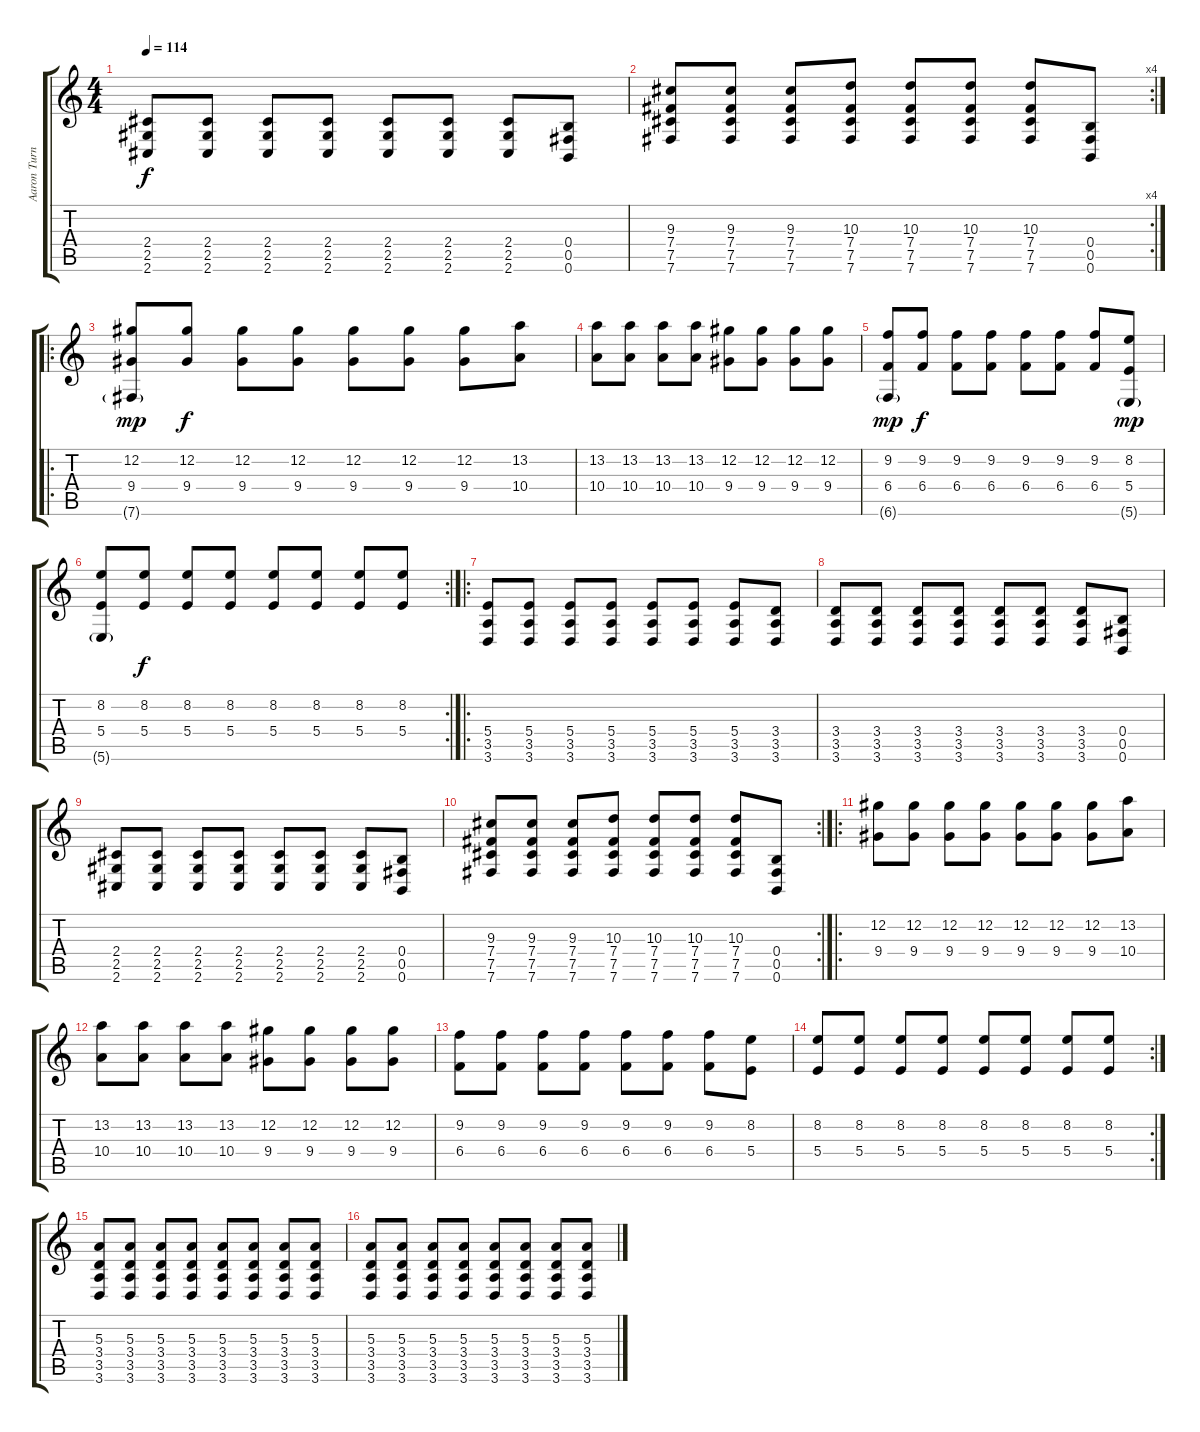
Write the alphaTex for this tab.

\track ("Aaron Turner" "Aaron Turn") {instrument distortionguitar}
\staff {score tabs}
\tuning (Db4 Ab3 E3 B2 Gb2 B1) {hide}
\ts (4 4)
\tempo 114
\clef g2
\ks c
(2.4 2.5 2.6).8{dy f} (2.4 2.5 2.6).8 (2.4 2.5 2.6).8 (2.4 2.5 2.6).8 (2.4 2.5 2.6).8 (2.4 2.5 2.6).8 (2.4 2.5 2.6).8 (0.4 0.5 0.6).8 |
\rc 4
(9.3 7.4 7.5 7.6).8 (9.3 7.4 7.5 7.6).8 (9.3 7.4 7.5 7.6).8 (10.3 7.4 7.5 7.6).8 (10.3 7.4 7.5 7.6).8 (10.3 7.4 7.5 7.6).8 (10.3 7.4 7.5 7.6).8 (0.4 0.5 0.6).8 |
\ro
(12.2 9.4 7.6{g}).8{dy mp volume 15 balance 8} (12.2 9.4).8{dy f} (12.2 9.4).8 (12.2 9.4).8 (12.2 9.4).8 (12.2 9.4).8 (12.2 9.4).8 (13.2 10.4).8 |
(13.2 10.4).8 (13.2 10.4).8 (13.2 10.4).8 (13.2 10.4).8 (12.2 9.4).8 (12.2 9.4).8 (12.2 9.4).8 (12.2 9.4).8 |
(9.2 6.4 6.6{g}).8{dy mp} (9.2 6.4).8{dy f} (9.2 6.4).8 (9.2 6.4).8 (9.2 6.4).8 (9.2 6.4).8 (9.2 6.4).8 (8.2 5.4 5.6{g}).8{dy mp} |
\rc 2
(8.2 5.4 5.6{g}).8 (8.2 5.4).8{dy f} (8.2 5.4).8 (8.2 5.4).8 (8.2 5.4).8 (8.2 5.4).8 (8.2 5.4).8 (8.2 5.4).8 |
\ro
(5.4 3.5 3.6).8 (5.4 3.5 3.6).8 (5.4 3.5 3.6).8 (5.4 3.5 3.6).8 (5.4 3.5 3.6).8 (5.4 3.5 3.6).8 (5.4 3.5 3.6).8 (3.4 3.5 3.6).8 |
(3.4 3.5 3.6).8 (3.4 3.5 3.6).8 (3.4 3.5 3.6).8 (3.4 3.5 3.6).8 (3.4 3.5 3.6).8 (3.4 3.5 3.6).8 (3.4 3.5 3.6).8 (0.4 0.5 0.6).8 |
(2.4 2.5 2.6).8 (2.4 2.5 2.6).8 (2.4 2.5 2.6).8 (2.4 2.5 2.6).8 (2.4 2.5 2.6).8 (2.4 2.5 2.6).8 (2.4 2.5 2.6).8 (0.4 0.5 0.6).8 |
\rc 2
(9.3 7.4 7.5 7.6).8 (9.3 7.4 7.5 7.6).8 (9.3 7.4 7.5 7.6).8 (10.3 7.4 7.5 7.6).8 (10.3 7.4 7.5 7.6).8 (10.3 7.4 7.5 7.6).8 (10.3 7.4 7.5 7.6).8 (0.4 0.5 0.6).8 |
\ro
(12.2 9.4).8{volume 15 balance 8} (12.2 9.4).8 (12.2 9.4).8 (12.2 9.4).8 (12.2 9.4).8 (12.2 9.4).8 (12.2 9.4).8 (13.2 10.4).8 |
(13.2 10.4).8 (13.2 10.4).8 (13.2 10.4).8 (13.2 10.4).8 (12.2 9.4).8 (12.2 9.4).8 (12.2 9.4).8 (12.2 9.4).8 |
(9.2 6.4).8 (9.2 6.4).8 (9.2 6.4).8 (9.2 6.4).8 (9.2 6.4).8 (9.2 6.4).8 (9.2 6.4).8 (8.2 5.4).8 |
\rc 2
(8.2 5.4).8 (8.2 5.4).8 (8.2 5.4).8 (8.2 5.4).8 (8.2 5.4).8 (8.2 5.4).8 (8.2 5.4).8 (8.2 5.4).8 |
(5.3 3.4 3.5 3.6).8 (5.3 3.4 3.5 3.6).8 (5.3 3.4 3.5 3.6).8 (5.3 3.4 3.5 3.6).8 (5.3 3.4 3.5 3.6).8 (5.3 3.4 3.5 3.6).8 (5.3 3.4 3.5 3.6).8 (5.3 3.4 3.5 3.6).8 |
(5.3 3.4 3.5 3.6).8 (5.3 3.4 3.5 3.6).8 (5.3 3.4 3.5 3.6).8 (5.3 3.4 3.5 3.6).8 (5.3 3.4 3.5 3.6).8 (5.3 3.4 3.5 3.6).8 (5.3 3.4 3.5 3.6).8 (5.3 3.4 3.5 3.6).8
